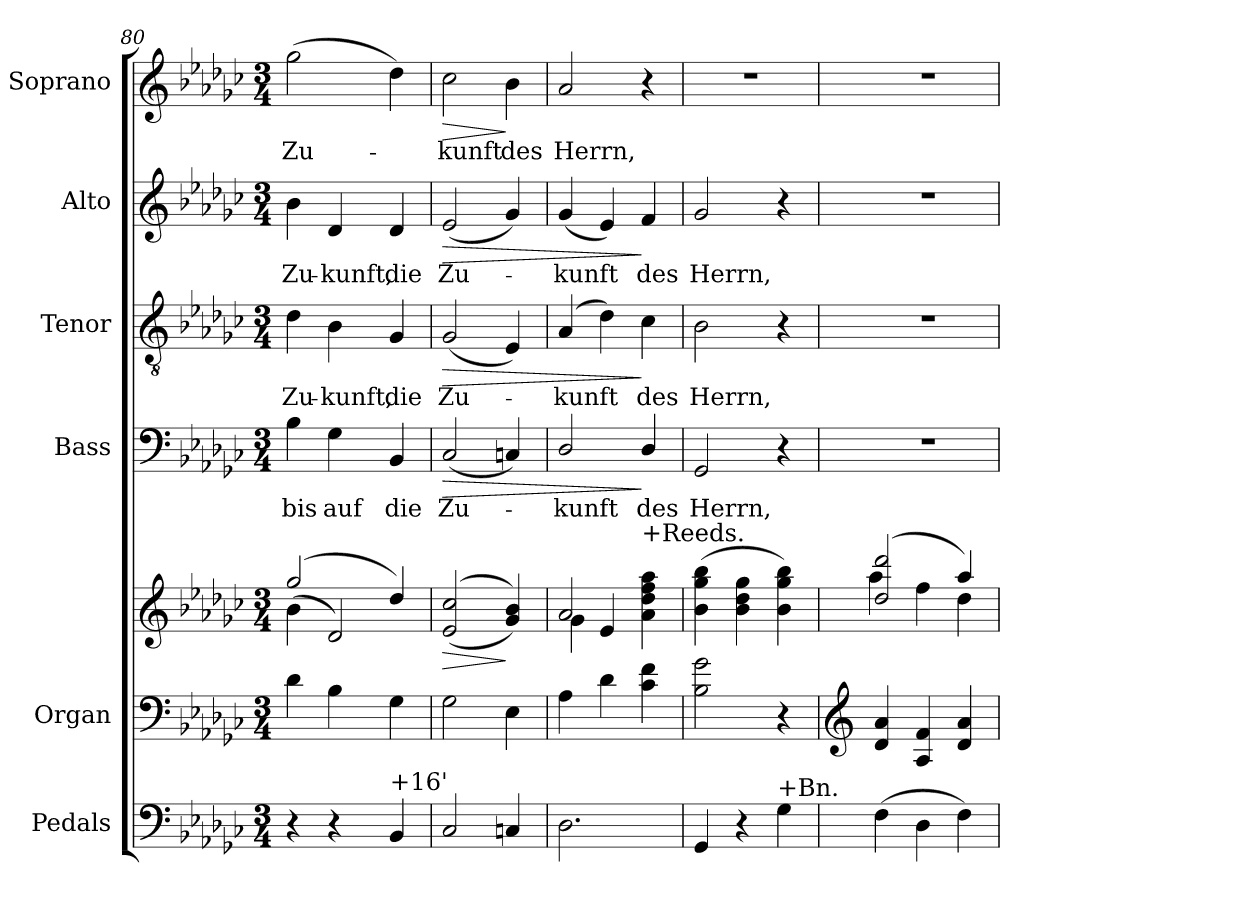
**kern	**kern	**kern	**dynam	**kern	**text	**dynam	**kern	**text	**dynam	**kern	**text	**dynam	**kern	**text	**dynam
*part6	*part5	*part5	*part5	*part4	*part4	*part4	*part3	*part3	*part3	*part2	*part2	*part2	*part1	*part1	*part1
*staff7	*staff6	*staff5	*staff5/6	*staff4	*staff4	*staff4	*staff3	*staff3	*staff3	*staff2	*staff2	*staff2	*staff1	*staff1	*staff1
*I"Pedals	*I"Organ	*	*	*I"Bass	*	*	*I"Tenor	*	*	*I"Alto	*	*	*I"Soprano	*	*
*	*I'Org.	*	*	*I'B.	*	*	*I'T.	*	*	*I'A.	*	*	*I'S.	*	*
*clefF4	*clefF4	*clefG2	*	*clefF4	*	*	*clefGv2	*	*	*clefG2	*	*	*clefG2	*	*
*	*	*	*	*	*	*	*ITrd7c12	*	*	*	*	*	*	*	*
*k[b-e-a-d-g-c-]	*k[b-e-a-d-g-c-]	*k[b-e-a-d-g-c-]	*	*k[b-e-a-d-g-c-]	*	*	*k[b-e-a-d-g-c-]	*	*	*k[b-e-a-d-g-c-]	*	*	*k[b-e-a-d-g-c-]	*	*
*G-:	*G-:	*G-:	*	*G-:	*	*	*G-:	*	*	*G-:	*	*	*G-:	*	*
*M3/4	*M3/4	*M3/4	*	*M3/4	*	*	*M3/4	*	*	*M3/4	*	*	*M3/4	*	*
=80	=80	=80	=80	=80	=80	=80	=80	=80	=80	=80	=80	=80	=80	=80	=80
*	*	*^	*	*	*	*	*	*	*	*	*	*	*	*	*
!	!	!	!	!	!	!LO:LY:b:color=#000000	!	!	!	!	!	!	!	!	!	!
!	!	!	!	!	!	!	!	!	!LO:LY:b:color=#000000	!	!	!	!	!	!	!
!	!	!	!	!	!	!	!	!	!	!	!	!LO:LY:b:color=#000000	!	!	!	!
!	!	!	!	!	!	!	!	!	!	!	!	!	!	!	!LO:LY:b:color=#000000	!
4r	4d-i\	(2gg-i/	(4b-i\	.	4B-i\	bis	.	4D-i\	Zu-	.	4b-i\	Zu-	.	(2gg-i\	Zu-	.
!	!	!	!	!	!	!LO:LY:b:color=#000000	!	!	!	!	!	!	!	!	!	!
!	!	!	!	!	!	!	!	!	!LO:LY:b:color=#000000	!	!	!	!	!	!	!
!	!	!	!	!	!	!	!	!	!	!	!	!LO:LY:b:color=#000000	!	!	!	!
4r	4B-i\	.	2d-i/)	.	4G-i\	auf	.	4BB-i\	-kunft,	.	4d-i/	-kunft,	.	.	.	.
!	!	!	!	!	!	!LO:LY:b:color=#000000	!	!	!	!	!	!	!	!	!	!
!	!	!	!	!	!	!	!	!	!LO:LY:b:color=#000000	!	!	!	!	!	!	!
!LO:TX:a:t=+16'	!	!	!	!	!	!	!	!	!	!	!	!	!	!	!	!
!	!	!	!	!	!	!	!	!	!	!	!	!LO:LY:b:color=#000000	!	!	!	!
4BB-i/	4G-i\	4dd-i/)	.	.	4BB-i/	die	.	4GG-i/	die	.	4d-i/	die	.	4dd-i\)	.	.
*	*	*v	*v	*	*	*	*	*	*	*	*	*	*	*	*	*
=81	=81	=81	=81	=81	=81	=81	=81	=81	=81	=81	=81	=81	=81	=81	=81
!	!	!	!LO:HP:b	!	!	!	!	!	!	!	!	!	!	!	!
!	!	!	!	!	!LO:LY:b:color=#000000	!LO:HP:b	!	!	!	!	!	!	!	!	!
!	!	!	!	!	!	!	!	!LO:LY:b:color=#000000	!LO:HP:b	!	!	!	!	!	!
!	!	!	!	!	!	!	!	!	!	!	!LO:LY:b:color=#000000	!LO:HP:b	!	!	!
!	!	!	!	!	!	!	!	!	!	!	!	!	!	!LO:LY:b:color=#000000	!LO:HP:b
2C-i/	2G-i\	((2e-i/ 2cc-i	>	(2C-i/	Zu-	>	(2GG-i/	Zu-	>	(2e-i/	Zu-	>	2cc-i\	-kunft	>
!	!	!	!	!	!	!	!	!	!	!	!	!	!	!LO:LY:b:color=#000000	!
4Cni/	4E-i\	4g-i/ 4b-i))	]	4Cni/)	.	.	4EE-i/)	.	.	4g-i/)	.	.	4b-i\	des	]
=82	=82	=82	=82	=82	=82	=82	=82	=82	=82	=82	=82	=82	=82	=82	=82
*	*	*^	*	*	*	*	*	*	*	*	*	*	*	*	*
!	!	!	!	!	!	!LO:LY:b:color=#000000	!	!	!	!	!	!	!	!	!	!
!	!	!	!	!	!	!	!	!	!LO:LY:b:color=#000000	!	!	!	!	!	!	!
!	!	!	!	!	!	!	!	!	!	!	!	!LO:LY:b:color=#000000	!	!	!	!
!	!	!	!	!	!	!	!	!	!	!	!	!	!	!	!LO:LY:b:color=#000000	!
2.D-i\	4A-i\	2a-i/	4g-i\	.	2D-i/	-kunft	.	(4AA-i/	-kunft	.	(4g-i/	-kunft	.	2a-i/	Herrn,	.
.	4d-i\	.	4e-i/	.	.	.	.	4D-i\)	.	.	4e-i/)	.	.	.	.	.
!	!	!	!	!	!	!LO:LY:b:color=#000000	!	!	!	!	!	!	!	!	!	!
!	!	!	!	!	!	!	!	!	!LO:LY:b:color=#000000	!	!	!	!	!	!	!
!	!	!LO:TX:a:t=+Reeds.	!	!	!	!	!	!	!	!	!	!	!	!	!	!
!	!	!	!	!	!	!	!	!	!	!	!	!LO:LY:b:color=#000000	!	!	!	!
.	4c-i\ 4fi	4a-i\ 4dd-i 4ffi 4aa-i	4ryy	.	4D-i/	des	]	4C-i\	des	]	4fi/	des	]	4r	.	.
*	*	*v	*v	*	*	*	*	*	*	*	*	*	*	*	*	*
=83	=83	=83	=83	=83	=83	=83	=83	=83	=83	=83	=83	=83	=83	=83	=83
*	*	*^	*	*	*	*	*	*	*	*	*	*	*	*	*
!	!	!	!	!	!	!LO:LY:b:color=#000000	!	!	!	!	!	!	!	!	!	!
*	*	*v	*v	*	*	*	*	*	*	*	*	*	*	*	*	*
*	*	*^	*	*	*	*	*	*	*	*	*	*	*	*	*
!	!	!	!	!	!	!	!	!	!LO:LY:b:color=#000000	!	!	!	!	!	!	!
*	*	*v	*v	*	*	*	*	*	*	*	*	*	*	*	*	*
*	*	*^	*	*	*	*	*	*	*	*	*	*	*	*	*
!	!	!	!	!	!	!	!	!	!	!	!	!LO:LY:b:color=#000000	!	!LO:N:vis=1	!	!
*	*	*v	*v	*	*	*	*	*	*	*	*	*	*	*	*	*
4GG-i/	2B-i\ 2g-i	(4b-i\ 4gg-i 4bb-i	.	2GG-i/	Herrn,	.	2BB-i\	Herrn,	.	2g-i/	Herrn,	.	2.r	.	.
4r	.	4b-i\ 4dd-i 4gg-i	.	.	.	.	.	.	.	.	.	.	.	.	.
!LO:TX:a:t=+Bn.	!	!	!	!	!	!	!	!	!	!	!	!	!	!	!
4G-i\	4r	4b-i\ 4gg-i 4bb-i)	.	4r	.	.	4r	.	.	4r	.	.	.	.	.
!!LO:LB:g=z
=84	=84	=84	=84	=84	=84	=84	=84	=84	=84	=84	=84	=84	=84	=84	=84
*	*clefG2	*	*	*	*	*	*	*	*	*	*	*	*	*	*
*	*	*^	*	*	*	*	*	*	*	*	*	*	*	*	*
!	!	!	!	!	!LO:N:vis=1	!	!	!LO:N:vis=1	!	!	!LO:N:vis=1	!	!	!LO:N:vis=1	!	!
(4Fi\	4d-i/ 4a-i	(2dd-i/ 2ddd-i	4aa-i\	.	2.r	.	.	2.r	.	.	2.r	.	.	2.r	.	.
4D-i\	4A-i/ 4fi	.	4ffi\	.	.	.	.	.	.	.	.	.	.	.	.	.
4Fi\)	4d-i/ 4a-i	4aa-i/)	4dd-i\	.	.	.	.	.	.	.	.	.	.	.	.	.
*	*	*v	*v	*	*	*	*	*	*	*	*	*	*	*	*	*
=	=	=	=	=	=	=	=	=	=	=	=	=	=	=	=
*-	*-	*-	*-	*-	*-	*-	*-	*-	*-	*-	*-	*-	*-	*-	*-
